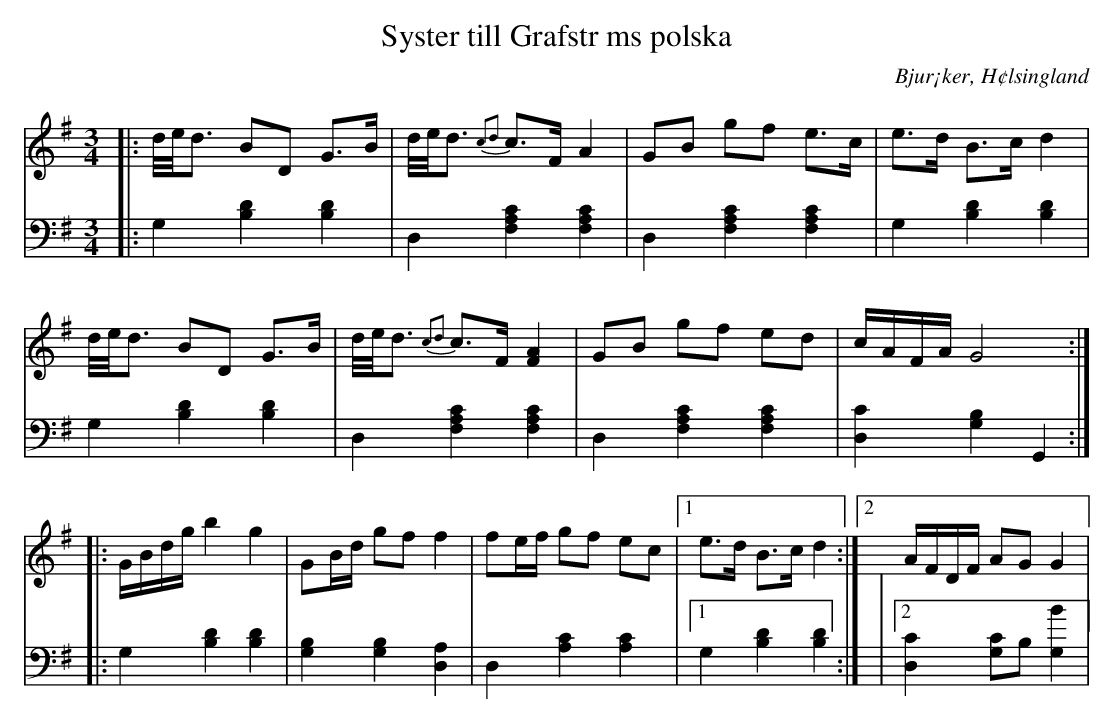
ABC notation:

X:1
T: Syster till Grafstr ms polska
O: Bjur¡ker, H¢lsingland
M: 3/4
L: 1/16
K: G
V:1
V:2
V: 1
|:d/e/d3 B2D2 G2>B2|d/e/d3 {c2d2}c2>F2 A4|G2B2 g2f2 e2>c2|e2>d2 B2>c2 d4|
d/e/d3 B2D2 G2>B2|d/e/d3 {c2d2}c2>F2 [F4A4]|G2B2 g2f2 e2d2|cAFA G8:|
|:GBdg b4 g4|G2Bd g2f2 f4|f2ef g2f2 e2c2|1e2>d2 B2>c2 d4:|2 AFDF A2G2 G4|
V:2 clef=bass
|: G,4 [B,4D4] [B,4D4]| D,4 [F,4A,4C4] [F,4A,4C4]|D,4 [F,4A,4C4] [F,4A,4C4]| G,4 [B,4D4][B,4D4]|G,4 [B,4D4] [B,4D4]|D,4 [F,4A,4C4] [F,4A,4C4]|D,4 [F,4A,4C4] [F,4A,4C4]| [D,4C4] [G,4B,4] G,,4:|
|:G,4 [B,4D4] [B,4D4]|[G,4B,4] [G,4B,4] [D,4A,4]|D,4 [A,4C4] [A,4C4]|1 G,4 [B,4D4] [B,4D4] :|
|2 [D,4C4] [G,2C2]B,2 [G,4B4]|
